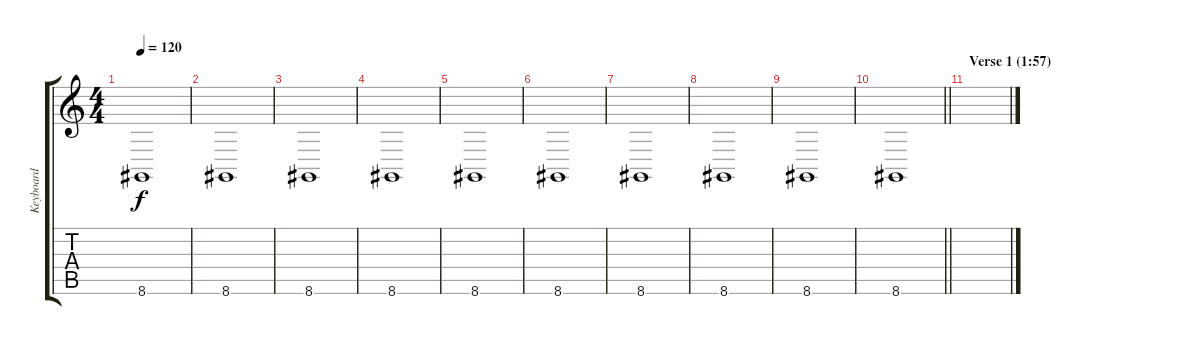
\track ("Keyboard" "Keyboard") {instrument stringensemble1}
\staff {score tabs}
\tuning (C4 G3 Eb3 Bb2 F2 C2) {hide}
\ts (4 4)
\tempo 120
\clef g2
\ks c
8.6.1{dy f} |
8.6.1 |
8.6.1 |
8.6.1 |
8.6.1 |
8.6.1{volume 13} |
8.6.1 |
8.6.1 |
8.6.1 |
\barLineRight lightlight
8.6.1 |
\section ("" "Verse 1 (1:57)")
